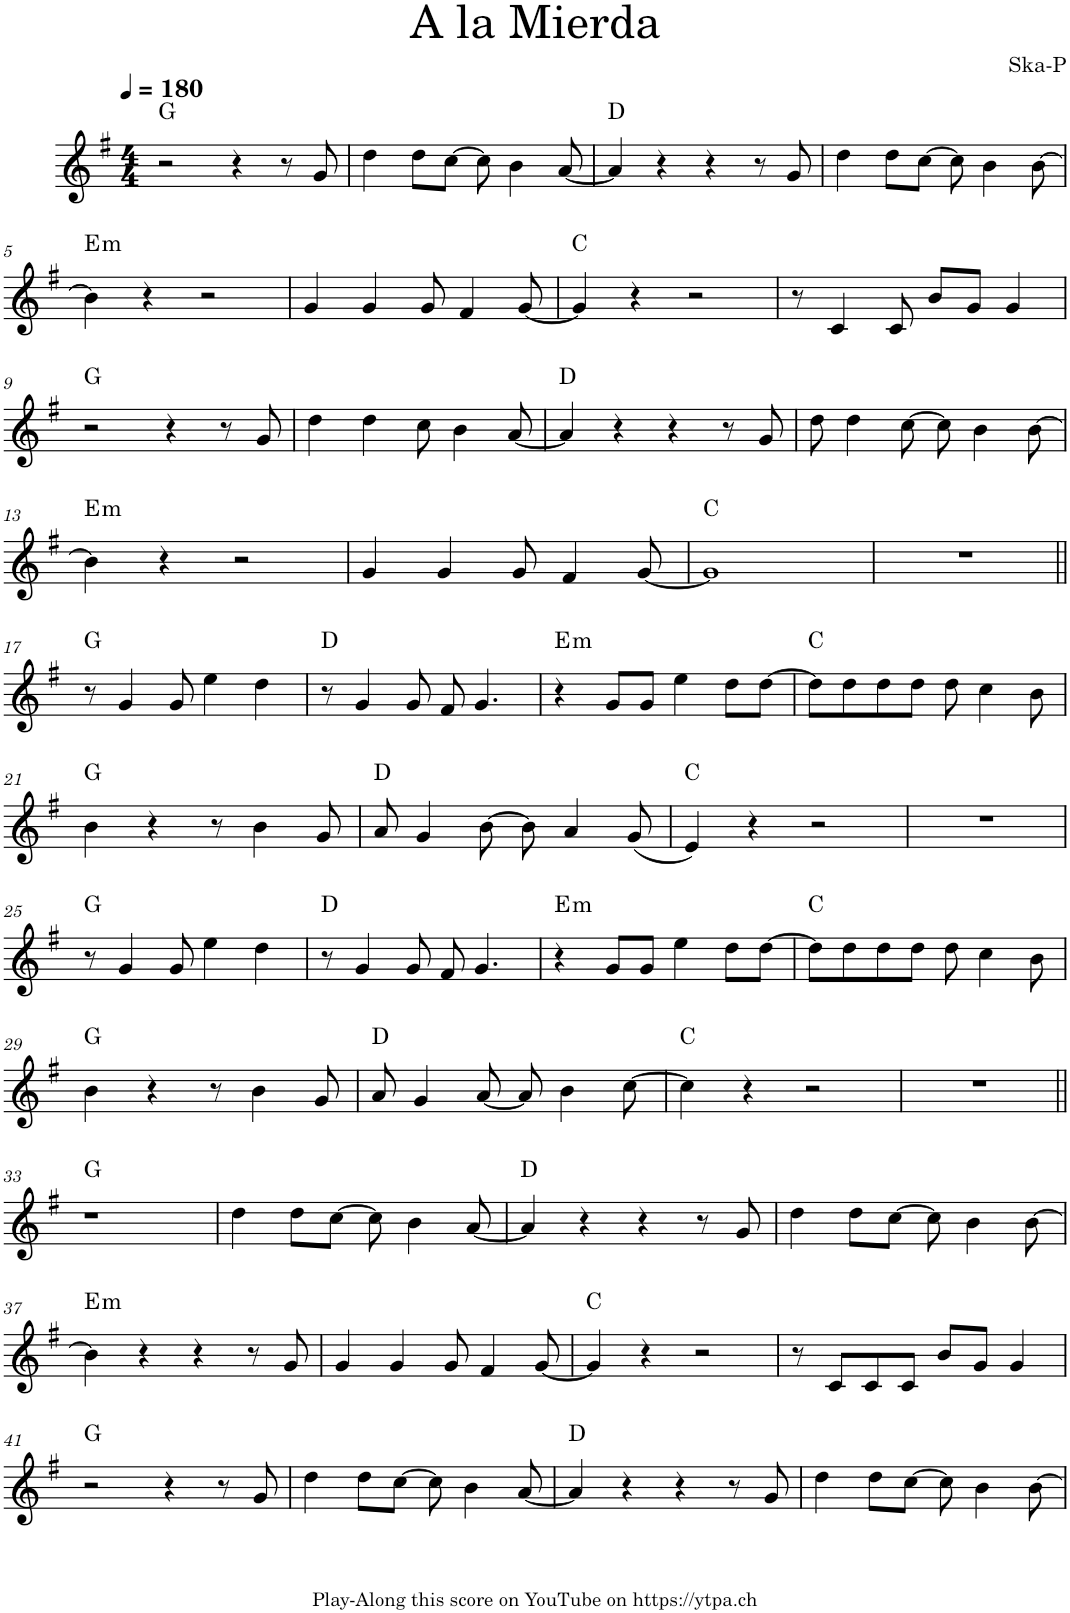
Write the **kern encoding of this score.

**kern	**harte
*part1	*part1
*staff1	*
*I"Piano	*
*I'Pno.	*
*clefG2	*
*k[f#]	*
*M4/4	*
*MM180	*
=1	=1
2r	G:maj
4r	.
8r	.
8g/	.
=2	=2
4dd\	.
8dd\L	.
[8cc\J	.
8cc\]	.
4b\	.
[8a/	.
=3	=3
4a/]	D:maj
4r	.
4r	.
8r	.
8g/	.
=4	=4
4dd\	.
8dd\L	.
[8cc\J	.
8cc\]	.
4b\	.
[8b\	.
!!LO:LB:g=z
=5	=5
!	!LO:H:kt=m
4b\]	E:min
4r	.
2r	.
=6	=6
4g/	.
4g/	.
8g/	.
4f#/	.
[8g/	.
=7	=7
4g/]	C:maj
4r	.
2r	.
=8	=8
8r	.
4c/	.
8c/	.
8b/L	.
8g/J	.
4g/	.
!!LO:LB:g=z
=9	=9
2r	G:maj
4r	.
8r	.
8g/	.
=10	=10
4dd\	.
4dd\	.
8cc\	.
4b\	.
[8a/	.
=11	=11
4a/]	D:maj
4r	.
4r	.
8r	.
8g/	.
=12	=12
8dd\	.
4dd\	.
[8cc\	.
8cc\]	.
4b\	.
[8b\	.
!!LO:LB:g=z
=13	=13
!	!LO:H:kt=m
4b\]	E:min
4r	.
2r	.
=14	=14
4g/	.
4g/	.
8g/	.
4f#/	.
[8g/	.
=15	=15
1g]	C:maj
=16	=16
1r	.
!!LO:LB:g=z
=17||	=17||
8r	G:maj
4g/	.
8g/	.
4ee\	.
4dd\	.
=18	=18
8r	D:maj
4g/	.
8g/	.
8f#/	.
4.g/	.
=19	=19
!	!LO:H:kt=m
4r	E:min
8g/L	.
8g/J	.
4ee\	.
8dd\L	.
[8dd\J	.
=20	=20
8dd\L]	C:maj
8dd\	.
8dd\	.
8dd\J	.
8dd\	.
4cc\	.
8b\	.
!!LO:LB:g=z
=21	=21
4b\	G:maj
4r	.
8r	.
4b\	.
8g/	.
=22	=22
8a/	D:maj
4g/	.
[8b\	.
8b\]	.
4a/	.
(8g/	.
=23	=23
4e/)	C:maj
4r	.
2r	.
=24	=24
1r	.
!!LO:LB:g=z
=25	=25
8r	G:maj
4g/	.
8g/	.
4ee\	.
4dd\	.
=26	=26
8r	D:maj
4g/	.
8g/	.
8f#/	.
4.g/	.
=27	=27
!	!LO:H:kt=m
4r	E:min
8g/L	.
8g/J	.
4ee\	.
8dd\L	.
[8dd\J	.
=28	=28
8dd\L]	C:maj
8dd\	.
8dd\	.
8dd\J	.
8dd\	.
4cc\	.
8b\	.
!!LO:LB:g=z
=29	=29
4b\	G:maj
4r	.
8r	.
4b\	.
8g/	.
=30	=30
8a/	D:maj
4g/	.
[8a/	.
8a/]	.
4b\	.
[8cc\	.
=31	=31
4cc\]	C:maj
4r	.
2r	.
=32	=32
1r	.
!!LO:LB:g=z
=33||	=33||
1r	G:maj
=34	=34
4dd\	.
8dd\L	.
[8cc\J	.
8cc\]	.
4b\	.
[8a/	.
=35	=35
4a/]	D:maj
4r	.
4r	.
8r	.
8g/	.
=36	=36
4dd\	.
8dd\L	.
[8cc\J	.
8cc\]	.
4b\	.
[8b\	.
!!LO:LB:g=z
=37	=37
!	!LO:H:kt=m
4b\]	E:min
4r	.
4r	.
8r	.
8g/	.
=38	=38
4g/	.
4g/	.
8g/	.
4f#/	.
[8g/	.
=39	=39
4g/]	C:maj
4r	.
2r	.
=40	=40
8r	.
8c/L	.
8c/	.
8c/J	.
8b/L	.
8g/J	.
4g/	.
!!LO:LB:g=z
=41	=41
2r	G:maj
4r	.
8r	.
8g/	.
=42	=42
4dd\	.
8dd\L	.
[8cc\J	.
8cc\]	.
4b\	.
[8a/	.
=43	=43
4a/]	D:maj
4r	.
4r	.
8r	.
8g/	.
=44	=44
4dd\	.
8dd\L	.
[8cc\J	.
8cc\]	.
4b\	.
[8b\	.
=	=
*-	*-
